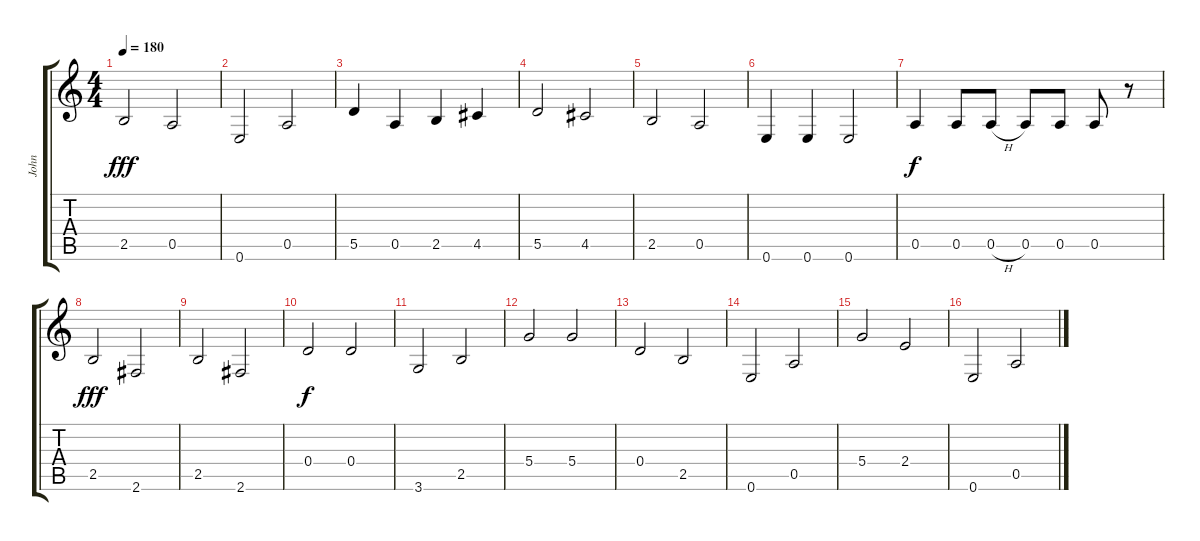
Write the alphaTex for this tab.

\track ("John" "John") {instrument electricguitarjazz}
\staff {score tabs}
\tuning (E4 B3 G3 D3 A2 E2) {hide}
\ts (4 4)
\tempo 180
\clef g2
\ks c
2.5.2{dy fff} 0.5.2 |
0.6.2 0.5.2 |
5.5.4 0.5.4 2.5.4 4.5.4 |
5.5.2 4.5.2 |
2.5.2 0.5.2 |
0.6.4 0.6.4 0.6.2 |
0.5.4{dy f} 0.5.8 0.5{h}.8 0.5.8 0.5.8 0.5.8 r.8 |
2.5.2{dy fff} 2.6.2 |
2.5.2 2.6.2 |
0.4.2{dy f} 0.4.2 |
3.6.2 2.5.2 |
5.4.2 5.4.2 |
0.4.2 2.5.2 |
0.6.2 0.5.2 |
5.4.2 2.4.2 |
0.6.2 0.5.2
